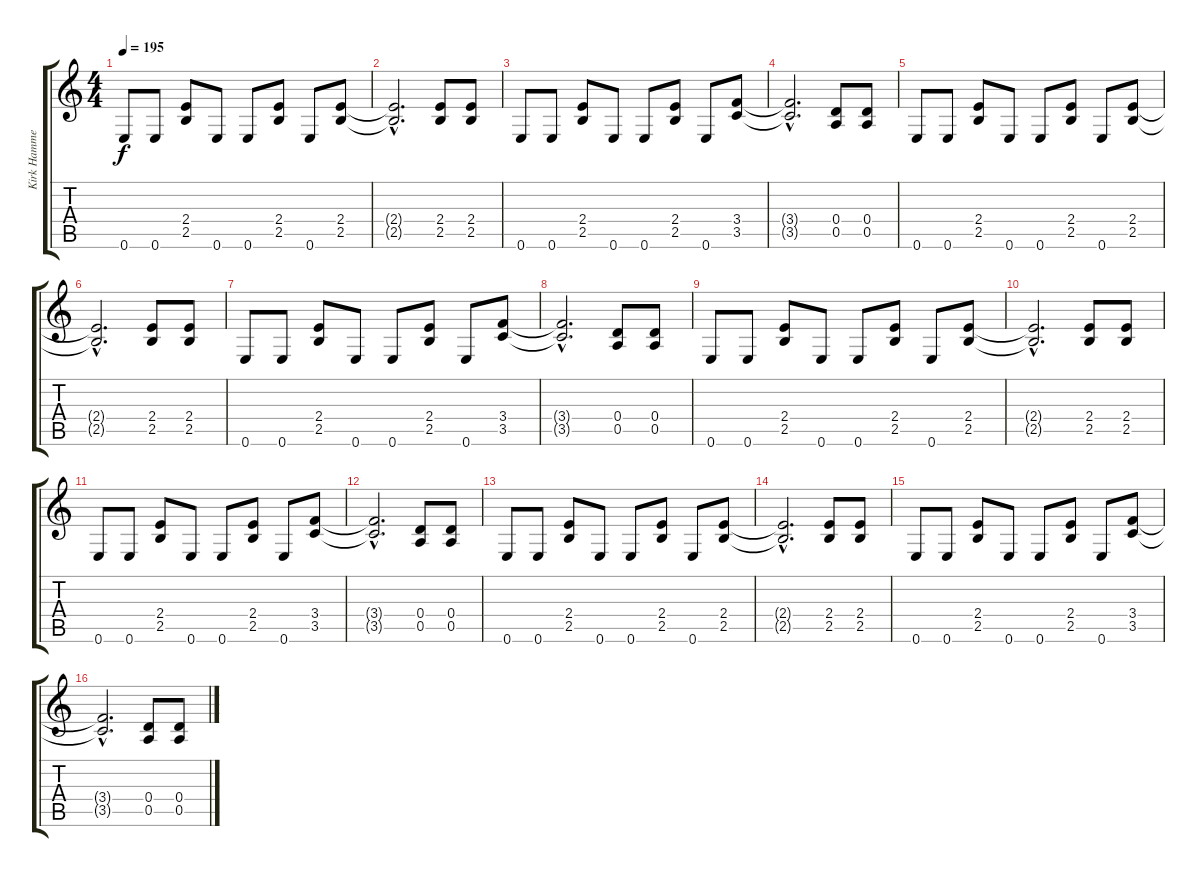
\track ("Kirk Hammet (Guitar)" "Kirk Hamme") {instrument distortionguitar}
\staff {score tabs}
\tuning (E4 B3 G3 D3 A2 E2) {hide}
\ts (4 4)
\tempo 195
\clef g2
\ks c
0.6.8{dy f} 0.6.8 (2.4 2.5).8 0.6.8 0.6.8 (2.4 2.5).8 0.6.8 (2.4 2.5).8 |
(2.4{hac t} 2.5{hac t}).2{d} (2.4 2.5).8 (2.4 2.5).8 |
0.6.8 0.6.8 (2.4 2.5).8 0.6.8 0.6.8 (2.4 2.5).8 0.6.8 (3.4 3.5).8 |
(3.4{hac t} 3.5{hac t}).2{d} (0.4 0.5).8 (0.4 0.5).8 |
0.6.8 0.6.8 (2.4 2.5).8 0.6.8 0.6.8 (2.4 2.5).8 0.6.8 (2.4 2.5).8 |
(2.4{hac t} 2.5{hac t}).2{d} (2.4 2.5).8 (2.4 2.5).8 |
0.6.8 0.6.8 (2.4 2.5).8 0.6.8 0.6.8 (2.4 2.5).8 0.6.8 (3.4 3.5).8 |
(3.4{hac t} 3.5{hac t}).2{d} (0.4 0.5).8 (0.4 0.5).8 |
0.6.8 0.6.8 (2.4 2.5).8 0.6.8 0.6.8 (2.4 2.5).8 0.6.8 (2.4 2.5).8 |
(2.4{hac t} 2.5{hac t}).2{d} (2.4 2.5).8 (2.4 2.5).8 |
0.6.8 0.6.8 (2.4 2.5).8 0.6.8 0.6.8 (2.4 2.5).8 0.6.8 (3.4 3.5).8 |
(3.4{hac t} 3.5{hac t}).2{d} (0.4 0.5).8 (0.4 0.5).8 |
0.6.8 0.6.8 (2.4 2.5).8 0.6.8 0.6.8 (2.4 2.5).8 0.6.8 (2.4 2.5).8 |
(2.4{hac t} 2.5{hac t}).2{d} (2.4 2.5).8 (2.4 2.5).8 |
0.6.8 0.6.8 (2.4 2.5).8 0.6.8 0.6.8 (2.4 2.5).8 0.6.8 (3.4 3.5).8 |
(3.4{hac t} 3.5{hac t}).2{d} (0.4 0.5).8 (0.4 0.5).8
